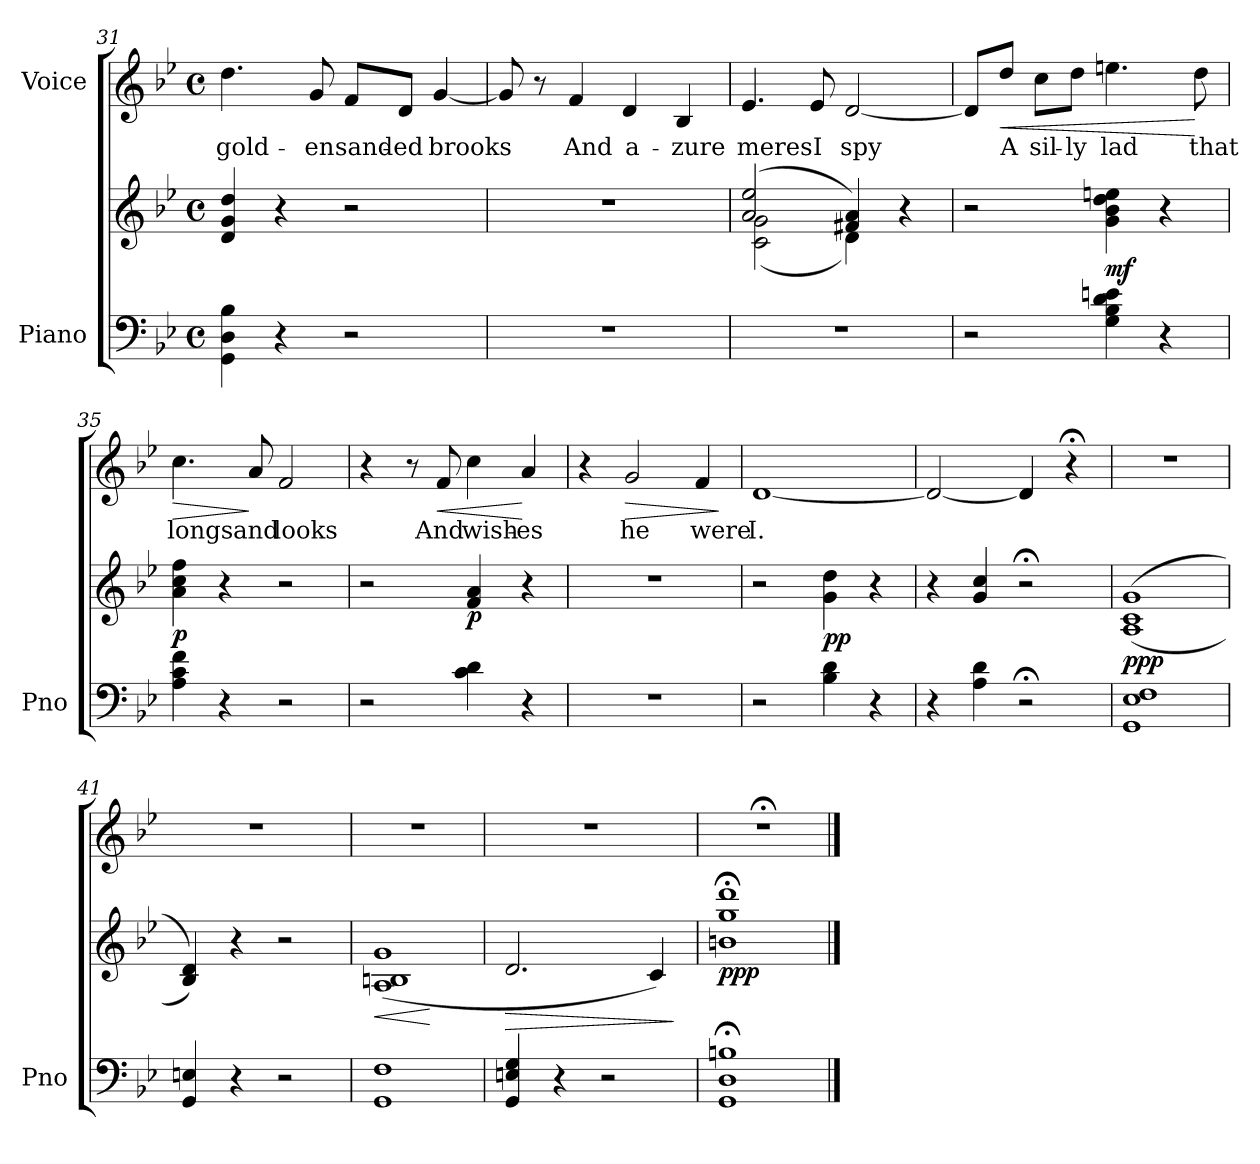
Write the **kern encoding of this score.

**kern	**kern	**dynam	**kern	**text	**dynam
*part2	*part2	*part2	*part1	*part1	*part1
*staff3	*staff2	*staff2/3	*staff1	*staff1	*staff1
*I"Piano	*	*	*I"Voice	*	*
*I'Pno	*	*	*	*	*
*clefF4	*clefG2	*	*clefG2	*	*
*k[b-e-]	*k[b-e-]	*	*k[b-e-]	*	*
*M4/4	*M4/4	*	*M4/4	*	*
*met(c)	*met(c)	*	*met(c)	*	*
=31	=31	=31	=31	=31	=31
4GG\ 4D\ 4B-\	4d/ 4g/ 4dd/	.	4.dd\	gold-	.
4r	4r	.	.	.	.
.	.	.	8g/	-en	.
2r	2r	.	8f/L	sand-	.
.	.	.	8d/J	-ed	.
.	.	.	[4g/	brooks	.
=32	=32	=32	=32	=32	=32
1r	1r	.	8g/]	.	.
.	.	.	8r	.	.
.	.	.	4f/	And	.
.	.	.	4d/	a-	.
.	.	.	4B-/	-zure	.
=33	=33	=33	=33	=33	=33
*	*^	*	*	*	*
1r	(2a/ 2ee-/	(2c\ 2g\	.	4.e-/	meres	.
.	.	.	.	8e-/	I	.
.	4f#X/ 4a/)	4d\)	.	[2d/	spy	.
.	4r	4ryy	.	.	.	.
*	*v	*v	*	*	*	*
=34	=34	=34	=34	=34	=34
2r	2r	.	8d/L]	.	.
!	!	!	!	!	!LO:HP:b
.	.	.	8dd/J	A	<
.	.	.	8cc\L	sil-	.
.	.	.	8dd\J	-ly	.
!	!	!LO:DY:b	!	!	!
4G\ 4B-\ 4d\ 4en\	4g\ 4b-\ 4dd\ 4een\	mf	4.een\	lad	.
4r	4r	.	.	.	.
.	.	.	8dd\	that	[
=35	=35	=35	=35	=35	=35
!	!	!LO:DY:b	!	!	!LO:HP:b
4A\ 4c\ 4f\	4a\ 4cc\ 4ff\	p	4.cc\	longs	>
4r	4r	.	.	.	.
.	.	.	8a/	and	]
2r	2r	.	2f/	looks	.
=36	=36	=36	=36	=36	=36
2r	2r	.	4r	.	.
.	.	.	8r	.	.
!	!	!	!	!	!LO:HP:b
.	.	.	8f/	And	<
!	!	!LO:DY:b	!	!	!
4c\ 4d\	4f/ 4a/	p	4cc\	wish-	.
4r	4r	.	4a/	-es	[
=37	=37	=37	=37	=37	=37
1r	1r	.	4r	.	.
!	!	!	!	!	!LO:HP:b
.	.	.	2g/	he	>
.	.	.	4f/	were	.
.	.	.	.	.	]
=38	=38	=38	=38	=38	=38
*	*	*	*^	*	*
2r	2r	.	[1d	2ryy	I.	.
!	!	!LO:DY:b	!	!	!	!
4B-\ 4d\	4g\ 4dd\	pp	.	2ryy	.	.
4r	4r	.	.	.	.	.
*	*	*	*v	*v	*	*
=39	=39	=39	=39	=39	=39
4r	4r	.	2d/_	.	.
4A\ 4d\	4g/ 4cc/	.	.	.	.
2r;<	2r;<	.	4d/]	.	.
.	.	.	4r;<	.	.
=40	=40	=40	=40	=40	=40
!	!	!LO:DY:b	!	!	!
1GG 1E- 1F	((>1A 1c 1g	ppp	1r	.	.
=41	=41	=41	=41	=41	=41
4GG/ 4En/	4B-/ 4d/))	.	1r	.	.
4r	4r	.	.	.	.
2r	2r	.	.	.	.
=42	=42	=42	=42	=42	=42
!	!	!LO:HP:b	!	!	!
1GG 1F	(>1A 1Bn 1g	<	1r	.	.
.	.	[	.	.	.
=43	=43	=43	=43	=43	=43
!	!	!LO:HP:b	!	!	!
4GG/ 4En/ 4G/	2.d/	>	1r	.	.
4r	.	.	.	.	.
2r	.	.	.	.	.
.	4c/)	.	.	.	.
.	.	]	.	.	.
=44	=44	=44	=44	=44	=44
!	!	!LO:DY:b	!	!	!
1GG; 1D; 1Bn;	1bn;< 1gg;< 1ddd;<	ppp	1r;<	.	.
==	==	==	==	==	==
*-	*-	*-	*-	*-	*-
